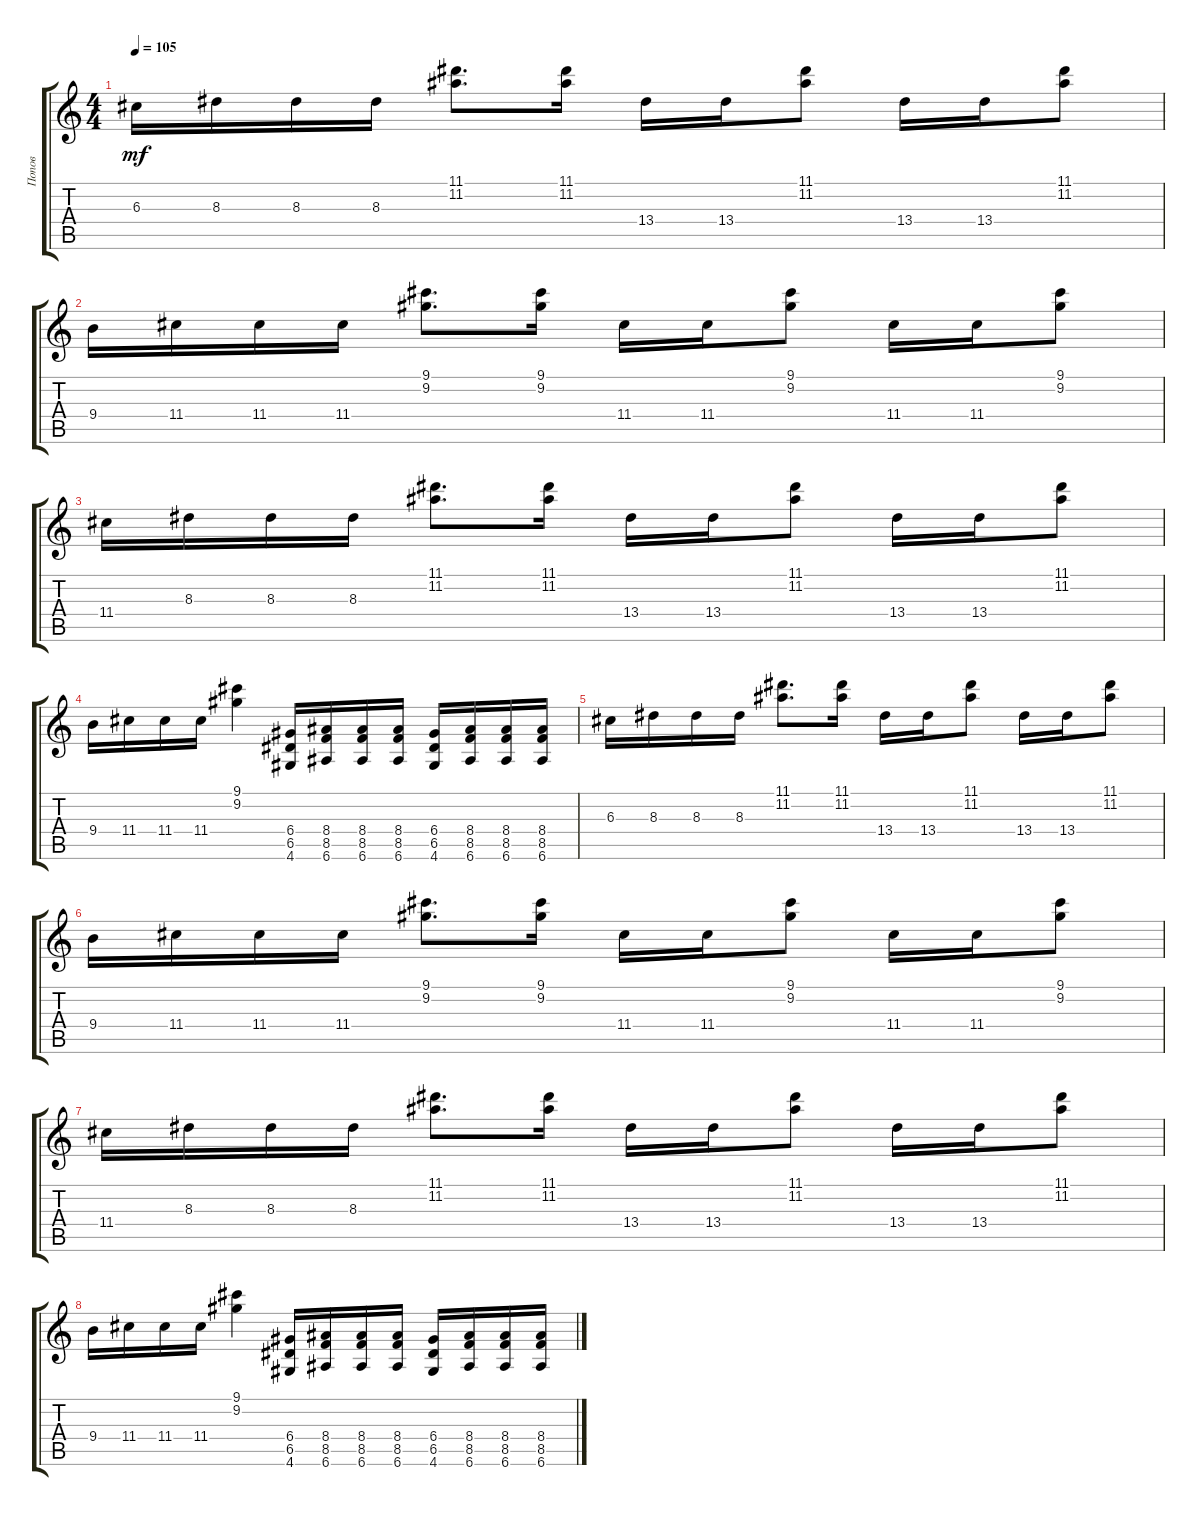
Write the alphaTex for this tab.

\track ("Попов" "Попов") {instrument distortionguitar}
\staff {score tabs}
\tuning (E4 B3 G3 D3 A2 E2) {hide}
\ts (4 4)
\tempo 105
\clef g2
\ks c
6.3.16{dy mf} 8.3.16 8.3.16 8.3.16 (11.1 11.2).8{d} (11.1 11.2).16 13.4.16 13.4.16 (11.1 11.2).8 13.4.16 13.4.16 (11.1 11.2).8 |
9.4.16 11.4.16 11.4.16 11.4.16 (9.1 9.2).8{d} (9.1 9.2).16 11.4.16 11.4.16 (9.1 9.2).8 11.4.16 11.4.16 (9.1 9.2).8 |
11.4.16 8.3.16 8.3.16 8.3.16 (11.1 11.2).8{d} (11.1 11.2).16 13.4.16 13.4.16 (11.1 11.2).8 13.4.16 13.4.16 (11.1 11.2).8 |
9.4.16 11.4.16 11.4.16 11.4.16 (9.1 9.2).4 (6.4 6.5 4.6).16 (8.4 8.5 6.6).16 (8.4 8.5 6.6).16 (8.4 8.5 6.6).16 (6.4 6.5 4.6).16 (8.4 8.5 6.6).16 (8.4 8.5 6.6).16 (8.4 8.5 6.6).16 |
6.3.16 8.3.16 8.3.16 8.3.16 (11.1 11.2).8{d} (11.1 11.2).16 13.4.16 13.4.16 (11.1 11.2).8 13.4.16 13.4.16 (11.1 11.2).8 |
9.4.16 11.4.16 11.4.16 11.4.16 (9.1 9.2).8{d} (9.1 9.2).16 11.4.16 11.4.16 (9.1 9.2).8 11.4.16 11.4.16 (9.1 9.2).8 |
11.4.16 8.3.16 8.3.16 8.3.16 (11.1 11.2).8{d} (11.1 11.2).16 13.4.16 13.4.16 (11.1 11.2).8 13.4.16 13.4.16 (11.1 11.2).8 |
9.4.16 11.4.16 11.4.16 11.4.16 (9.1 9.2).4 (6.4 6.5 4.6).16 (8.4 8.5 6.6).16 (8.4 8.5 6.6).16 (8.4 8.5 6.6).16 (6.4 6.5 4.6).16 (8.4 8.5 6.6).16 (8.4 8.5 6.6).16 (8.4 8.5 6.6).16
